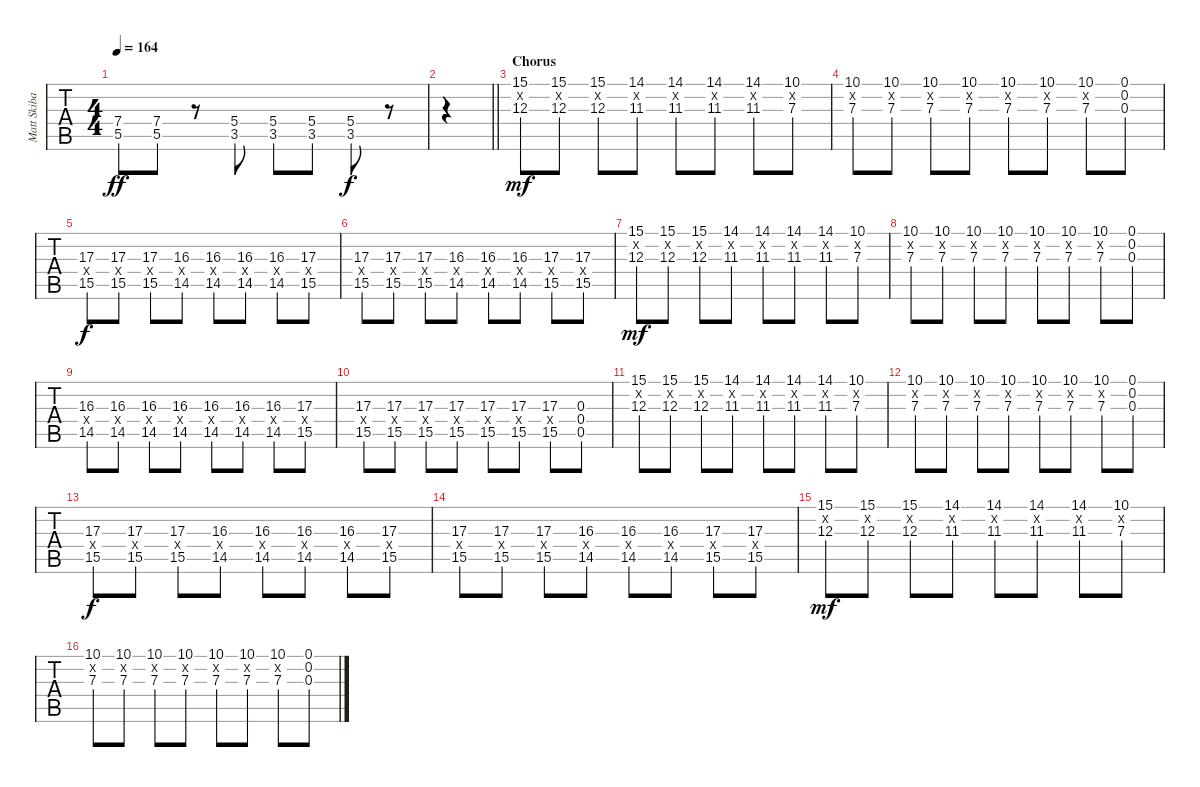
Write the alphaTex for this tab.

\track ("Matt Skiba - Guitar One" "Matt Skiba") {instrument distortionguitar}
\staff {tabs}
\tuning (E4 B3 G3 D3 A2 E2) {hide}
\ts (4 4)
\tempo 164
\clef g2
\ks eminor
(7.4 5.5).8{dy ff} (7.4 5.5).8 r.8 (5.4 3.5).8 (5.4 3.5).8 (5.4 3.5).8 (5.4 3.5).8{dy f} r.8 |
\barLineRight lightlight
|
\section ("" "Chorus")
(15.1 12.2{x} 12.3).8{dy mf volume 5 balance 11} (15.1 12.2{x} 12.3).8 (15.1 12.2{x} 12.3).8 (14.1 11.2{x} 11.3).8 (14.1 11.2{x} 11.3).8 (14.1 11.2{x} 11.3).8 (14.1 11.2{x} 11.3).8 (10.1 7.2{x} 7.3).8 |
(10.1 10.2{x} 7.3).8 (10.1 10.2{x} 7.3).8 (10.1 10.2{x} 7.3).8 (10.1 10.2{x} 7.3).8 (10.1 10.2{x} 7.3).8 (10.1 10.2{x} 7.3).8 (10.1 10.2{x} 7.3).8 (0.1 0.2 0.3).8 |
(17.3 15.4{x} 15.5).8{dy f} (17.3 15.4{x} 15.5).8 (17.3 15.4{x} 15.5).8 (16.3 14.4{x} 14.5).8 (16.3 14.4{x} 14.5).8 (16.3 14.4{x} 14.5).8 (16.3 14.4{x} 14.5).8 (17.3 15.4{x} 15.5).8 |
(17.3 15.4{x} 15.5).8 (17.3 15.4{x} 15.5).8 (17.3 15.4{x} 15.5).8 (16.3 14.4{x} 14.5).8 (16.3 14.4{x} 14.5).8 (16.3 14.4{x} 14.5).8 (17.3 15.4{x} 15.5).8 (17.3 15.4{x} 15.5).8 |
(15.1 12.2{x} 12.3).8{dy mf} (15.1 12.2{x} 12.3).8 (15.1 12.2{x} 12.3).8 (14.1 11.2{x} 11.3).8 (14.1 11.2{x} 11.3).8 (14.1 11.2{x} 11.3).8 (14.1 11.2{x} 11.3).8 (10.1 7.2{x} 7.3).8 |
(10.1 10.2{x} 7.3).8 (10.1 10.2{x} 7.3).8 (10.1 10.2{x} 7.3).8 (10.1 10.2{x} 7.3).8 (10.1 10.2{x} 7.3).8 (10.1 10.2{x} 7.3).8 (10.1 10.2{x} 7.3).8 (0.1 0.2 0.3).8 |
(16.3 14.4{x} 14.5).8 (16.3 14.4{x} 14.5).8 (16.3 14.4{x} 14.5).8 (16.3 14.4{x} 14.5).8 (16.3 14.4{x} 14.5).8 (16.3 14.4{x} 14.5).8 (16.3 14.4{x} 14.5).8 (17.3 15.4{x} 15.5).8 |
(17.3 15.4{x} 15.5).8 (17.3 15.4{x} 15.5).8 (17.3 15.4{x} 15.5).8 (17.3 15.4{x} 15.5).8 (17.3 15.4{x} 15.5).8 (17.3 15.4{x} 15.5).8 (17.3 15.4{x} 15.5).8 (0.3 0.4 0.5).8 |
(15.1 12.2{x} 12.3).8 (15.1 12.2{x} 12.3).8 (15.1 12.2{x} 12.3).8 (14.1 11.2{x} 11.3).8 (14.1 11.2{x} 11.3).8 (14.1 11.2{x} 11.3).8 (14.1 11.2{x} 11.3).8 (10.1 7.2{x} 7.3).8 |
(10.1 10.2{x} 7.3).8 (10.1 10.2{x} 7.3).8 (10.1 10.2{x} 7.3).8 (10.1 10.2{x} 7.3).8 (10.1 10.2{x} 7.3).8 (10.1 10.2{x} 7.3).8 (10.1 10.2{x} 7.3).8 (0.1 0.2 0.3).8 |
(17.3 15.4{x} 15.5).8{dy f} (17.3 15.4{x} 15.5).8 (17.3 15.4{x} 15.5).8 (16.3 14.4{x} 14.5).8 (16.3 14.4{x} 14.5).8 (16.3 14.4{x} 14.5).8 (16.3 14.4{x} 14.5).8 (17.3 15.4{x} 15.5).8 |
(17.3 15.4{x} 15.5).8 (17.3 15.4{x} 15.5).8 (17.3 15.4{x} 15.5).8 (16.3 14.4{x} 14.5).8 (16.3 14.4{x} 14.5).8 (16.3 14.4{x} 14.5).8 (17.3 15.4{x} 15.5).8 (17.3 15.4{x} 15.5).8 |
(15.1 12.2{x} 12.3).8{dy mf} (15.1 12.2{x} 12.3).8 (15.1 12.2{x} 12.3).8 (14.1 11.2{x} 11.3).8 (14.1 11.2{x} 11.3).8 (14.1 11.2{x} 11.3).8 (14.1 11.2{x} 11.3).8 (10.1 7.2{x} 7.3).8 |
(10.1 10.2{x} 7.3).8 (10.1 10.2{x} 7.3).8 (10.1 10.2{x} 7.3).8 (10.1 10.2{x} 7.3).8 (10.1 10.2{x} 7.3).8 (10.1 10.2{x} 7.3).8 (10.1 10.2{x} 7.3).8 (0.1 0.2 0.3).8
